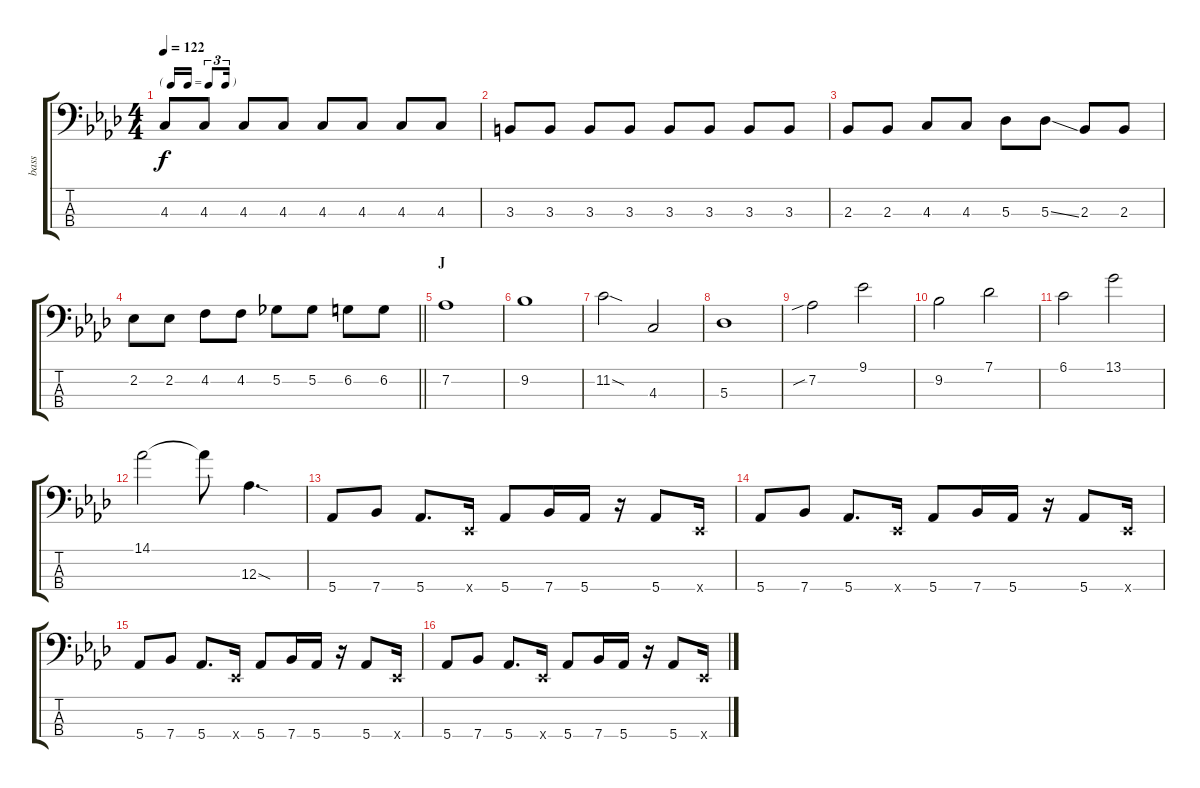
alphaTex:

\track ("bass" "bass") {instrument electricbassfinger}
\staff {score tabs}
\tuning (Gb2 Db2 Ab1 Eb1) {hide}
\ts (4 4)
\tf triplet16th
\tempo 122
\clef f4
\ks ab
4.3.8{dy f} 4.3.8 4.3.8 4.3.8 4.3.8 4.3.8 4.3.8 4.3.8 |
3.3.8 3.3.8 3.3.8 3.3.8 3.3.8 3.3.8 3.3.8 3.3.8 |
2.3.8 2.3.8 4.3.8 4.3.8 5.3.8 5.3{ss}.8 2.3.8 2.3.8 |
\barLineRight lightlight
2.2.8 2.2.8 4.2.8 4.2.8 5.2.8 5.2.8 6.2.8 6.2.8 |
\section ("" "J")
7.2.1 |
9.2.1 |
11.2{sod}.2 4.3.2 |
5.3.1 |
7.2{sib}.2 9.1.2 |
9.2.2 7.1.2 |
6.1.2 13.1.2 |
14.1.2 14.1{t}.8 12.3{sod}.4{d} |
5.4.8 7.4.8 5.4.8{d} 0.4{x}.16 5.4.8 7.4.16 5.4.16 r.16 5.4.8 0.4{x}.16 |
5.4.8 7.4.8 5.4.8{d} 0.4{x}.16 5.4.8 7.4.16 5.4.16 r.16 5.4.8 0.4{x}.16 |
5.4.8 7.4.8 5.4.8{d} 0.4{x}.16 5.4.8 7.4.16 5.4.16 r.16 5.4.8 0.4{x}.16 |
5.4.8 7.4.8 5.4.8{d} 0.4{x}.16 5.4.8 7.4.16 5.4.16 r.16 5.4.8 0.4{x}.16
